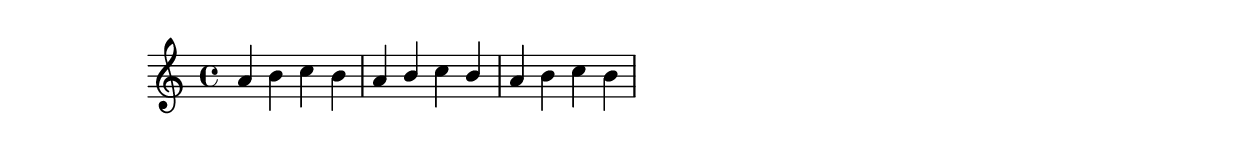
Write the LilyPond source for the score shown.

%% Do not edit this file; it is auto-generated from LSR http://lsr.dsi.unimi.it
%% This file is in the public domain.
\version "2.11.57"

\header {
  lsrtags = "editorial-annotations"

  texidoces = "
La dirección predeterminada de las plicas sobre la tercera línea
del pentagrama está determinada por la propiedad
@code{neutral-direction} del objeto @code{Stem}.

"
  doctitlees = "Dirección predeterminada de las plicas sobre la tercera línea del pentagrama"

  texidoc = "
The default direction of stems on the center line of the staff is set
by the @code{Stem} property @code{neutral-direction}.

"
  doctitle = "Default direction of stems on the center line of the staff"
} % begin verbatim
\relative c'' {
  a4 b c b
  \override Stem #'neutral-direction = #up
  a4 b c b
  \override Stem #'neutral-direction = #down
  a4 b c b
}
